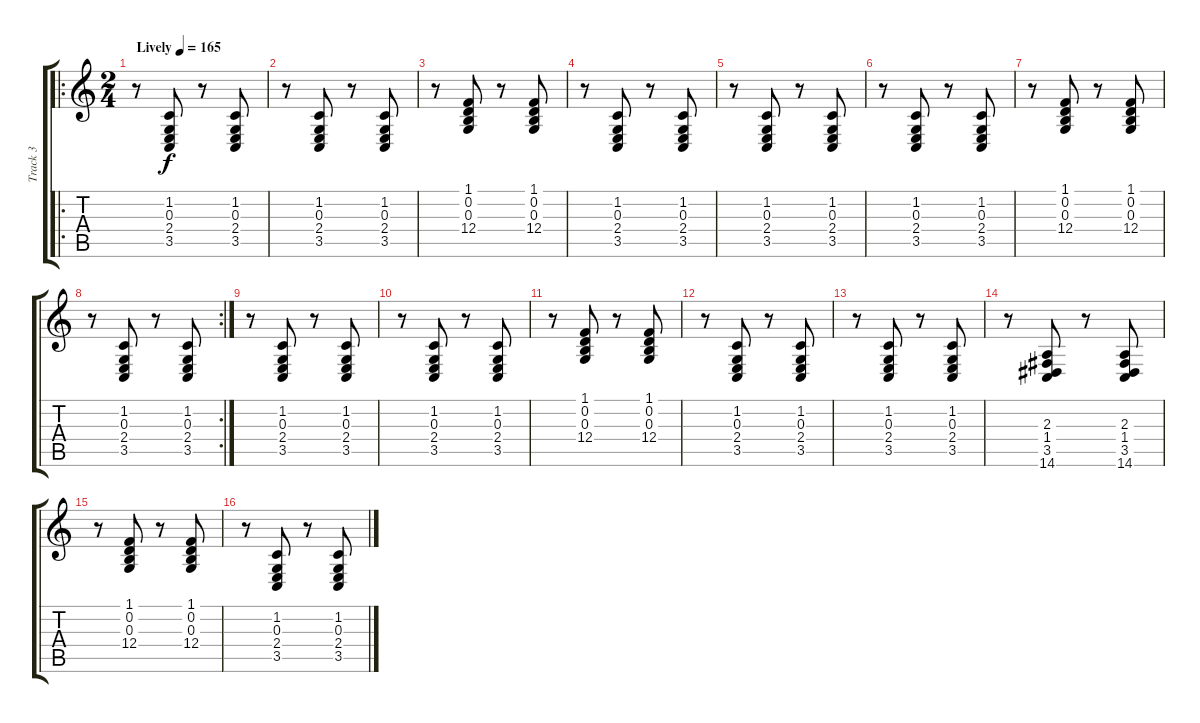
\track ("Track 3" "Track 3") {instrument accordion}
\staff {score tabs}
\tuning (E4 B3 G3 D3 A2 E2) {hide}
\ro
\ts (2 4)
\tempo (165 "Lively")
\clef g2
\ks c
r.8{dy f instrument accordion} (1.2 0.3 2.4 3.5).8 r.8 (1.2 0.3 2.4 3.5).8 |
r.8 (1.2 0.3 2.4 3.5).8 r.8 (1.2 0.3 2.4 3.5).8 |
r.8 (1.1 0.2 0.3 12.4).8 r.8 (1.1 0.2 0.3 12.4).8 |
r.8 (1.2 0.3 2.4 3.5).8 r.8 (1.2 0.3 2.4 3.5).8 |
r.8 (1.2 0.3 2.4 3.5).8 r.8 (1.2 0.3 2.4 3.5).8 |
r.8 (1.2 0.3 2.4 3.5).8 r.8 (1.2 0.3 2.4 3.5).8 |
r.8 (1.1 0.2 0.3 12.4).8 r.8 (1.1 0.2 0.3 12.4).8 |
\rc 2
r.8 (1.2 0.3 2.4 3.5).8 r.8 (1.2 0.3 2.4 3.5).8 |
r.8 (1.2 0.3 2.4 3.5).8 r.8 (1.2 0.3 2.4 3.5).8 |
r.8 (1.2 0.3 2.4 3.5).8 r.8 (1.2 0.3 2.4 3.5).8 |
r.8 (1.1 0.2 0.3 12.4).8 r.8 (1.1 0.2 0.3 12.4).8 |
r.8 (1.2 0.3 2.4 3.5).8 r.8 (1.2 0.3 2.4 3.5).8 |
r.8 (1.2 0.3 2.4 3.5).8 r.8 (1.2 0.3 2.4 3.5).8 |
r.8 (2.3 1.4 3.5 14.6).8 r.8 (2.3 1.4 3.5 14.6).8 |
r.8 (1.1 0.2 0.3 12.4).8 r.8 (1.1 0.2 0.3 12.4).8 |
r.8 (1.2 0.3 2.4 3.5).8 r.8 (1.2 0.3 2.4 3.5).8
